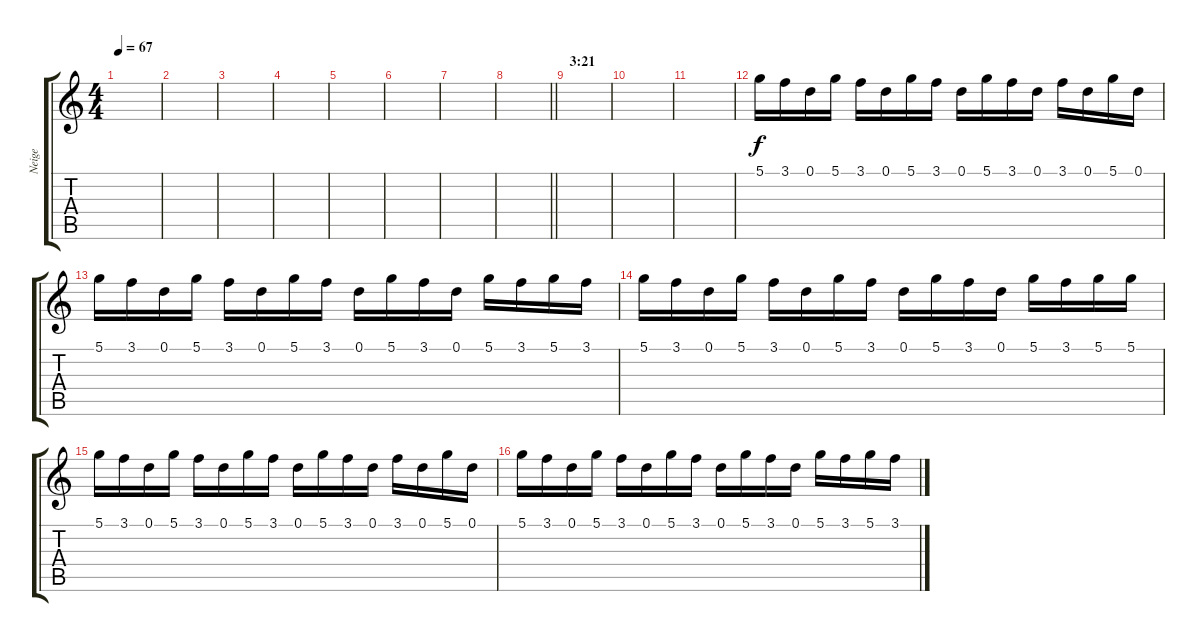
\track ("Neige" "Neige") {instrument acousticguitarsteel}
\staff {score tabs}
\tuning (D4 A3 F3 C3 G2 D2) {hide}
\ts (4 4)
\tempo 67
\clef g2
\ks c
|
|
|
|
|
|
|
\barLineRight lightlight
|
\section ("" "3:21")
|
|
|
5.1.16{volume 6} 3.1.16 0.1.16 5.1.16 3.1.16 0.1.16 5.1.16 3.1.16 0.1.16 5.1.16 3.1.16 0.1.16 3.1.16 0.1.16 5.1.16 0.1.16 |
5.1.16 3.1.16 0.1.16 5.1.16 3.1.16 0.1.16 5.1.16 3.1.16 0.1.16 5.1.16 3.1.16 0.1.16 5.1.16 3.1.16 5.1.16 3.1.16 |
5.1.16 3.1.16 0.1.16 5.1.16 3.1.16 0.1.16 5.1.16 3.1.16{volume 1} 0.1.16 5.1.16 3.1.16 0.1.16 5.1.16 3.1.16 5.1.16 5.1.16 |
5.1.16{volume 6} 3.1.16 0.1.16 5.1.16 3.1.16 0.1.16 5.1.16 3.1.16 0.1.16 5.1.16 3.1.16 0.1.16 3.1.16 0.1.16 5.1.16 0.1.16 |
5.1.16 3.1.16 0.1.16 5.1.16 3.1.16 0.1.16 5.1.16 3.1.16 0.1.16 5.1.16 3.1.16 0.1.16 5.1.16 3.1.16 5.1.16 3.1.16
